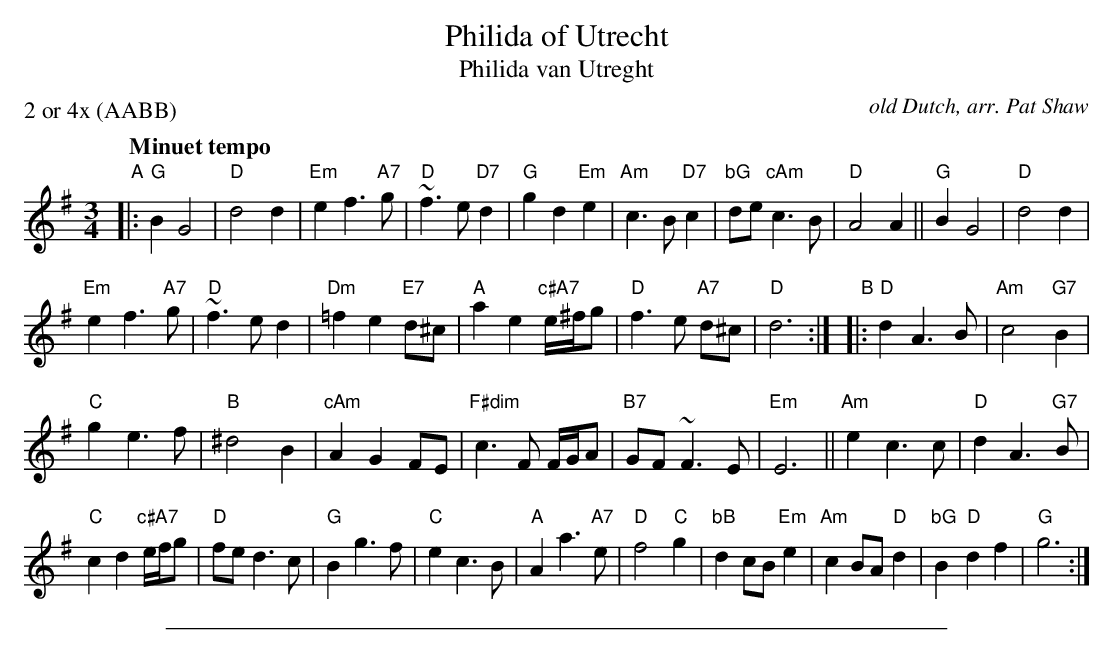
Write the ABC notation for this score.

X:1
T: Philida of Utrecht
T: Philida van Utreght
C: old Dutch, arr. Pat Shaw
P: 2 or 4x (AABB)
Q: "Minuet tempo"
M: 3/4
L: 1/8
K: G
"A"|:\
"G"B2 G4 | "D"d4 d2 |\
"Em"e2 f3"A7"g | "D"~f3e "D7"d2 |\
"G"g2 d2 "Em"e2 | "Am"c3 B "D7"c2 |\
"bG"de "cAm"c3 B | "D"A4 A2 ||\
"G"B2 G4 | "D"d4 d2 |
"Em"e2 f3 "A7"g | "D"~f3 e d2 |\
"Dm"=f2 e2 "E7"d^c | "A"a2 e2 "c#A7"e/^f/g |\
"D"f3 e "A7"d^c | "D"d6 :|\
"B"|:\
"D"d2 A3 B | "Am"c4 "G7"B2 |
"C"g2 e3 f | "B"^d4 B2 |\
"cAm"A2 G2 FE | "F#dim"c3 F F/G/A |\
"B7"GF ~F3 E | "Em"E6 ||\
"Am"e2 c3 c | "D"d2 A3 "G7"B |
"C"c2 d2 "c#A7"e/f/g | "D"fe d3 c |\
"G"B2 g3 f | "C"e2 c3 B |\
"A"A2 a3 "A7"e | "D"f4 "C"g2 |\
"bB"d2 cB "Em"e2 | "Am"c2 BA "D"d2 |\
"bG"B2 "D"d2 f2 | "G"g6 :|
